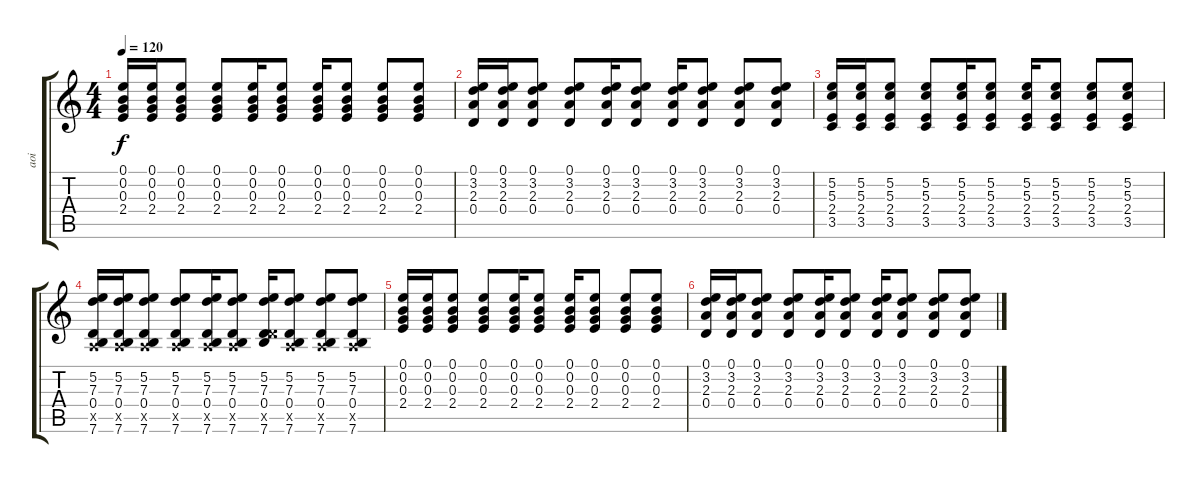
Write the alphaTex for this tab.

\track ("aoi " "aoi ") {instrument acousticguitarsteel}
\staff {score tabs}
\tuning (E4 B3 G3 D3 A2 E2) {hide}
\ts (4 4)
\tempo 120
\clef g2
\ks c
(0.1 0.2 0.3 2.4).16{dy f} (0.1 0.2 0.3 2.4).16 (0.1 0.2 0.3 2.4).8 (0.1 0.2 0.3 2.4).8 (0.1 0.2 0.3 2.4).16 (0.1 0.2 0.3 2.4).8 (0.1 0.2 0.3 2.4).16 (0.1 0.2 0.3 2.4).8 (0.1 0.2 0.3 2.4).8 (0.1 0.2 0.3 2.4).8 |
(0.1 3.2 2.3 0.4).16 (0.1 3.2 2.3 0.4).16 (0.1 3.2 2.3 0.4).8 (0.1 3.2 2.3 0.4).8 (0.1 3.2 2.3 0.4).16 (0.1 3.2 2.3 0.4).8 (0.1 3.2 2.3 0.4).16 (0.1 3.2 2.3 0.4).8 (0.1 3.2 2.3 0.4).8 (0.1 3.2 2.3 0.4).8 |
(5.2 5.3 2.4 3.5).16 (5.2 5.3 2.4 3.5).16 (5.2 5.3 2.4 3.5).8 (5.2 5.3 2.4 3.5).8 (5.2 5.3 2.4 3.5).16 (5.2 5.3 2.4 3.5).8 (5.2 5.3 2.4 3.5).16 (5.2 5.3 2.4 3.5).8 (5.2 5.3 2.4 3.5).8 (5.2 5.3 2.4 3.5).8 |
(5.2 7.3 0.4 0.5{x} 7.6).16 (5.2 7.3 0.4 0.5{x} 7.6).16 (5.2 7.3 0.4 0.5{x} 7.6).8 (5.2 7.3 0.4 0.5{x} 7.6).8 (5.2 7.3 0.4 0.5{x} 7.6).16 (5.2 7.3 0.4 0.5{x} 7.6).8 (5.2 7.3 0.4 5.5{x} 7.6).16 (5.2 7.3 0.4 0.5{x} 7.6).8 (5.2 7.3 0.4 0.5{x} 7.6).8 (5.2 7.3 0.4 0.5{x} 7.6).8 |
(0.1 0.2 0.3 2.4).16 (0.1 0.2 0.3 2.4).16 (0.1 0.2 0.3 2.4).8 (0.1 0.2 0.3 2.4).8 (0.1 0.2 0.3 2.4).16 (0.1 0.2 0.3 2.4).8 (0.1 0.2 0.3 2.4).16 (0.1 0.2 0.3 2.4).8 (0.1 0.2 0.3 2.4).8 (0.1 0.2 0.3 2.4).8 |
(0.1 3.2 2.3 0.4).16 (0.1 3.2 2.3 0.4).16 (0.1 3.2 2.3 0.4).8 (0.1 3.2 2.3 0.4).8 (0.1 3.2 2.3 0.4).16 (0.1 3.2 2.3 0.4).8 (0.1 3.2 2.3 0.4).16 (0.1 3.2 2.3 0.4).8 (0.1 3.2 2.3 0.4).8 (0.1 3.2 2.3 0.4).8
